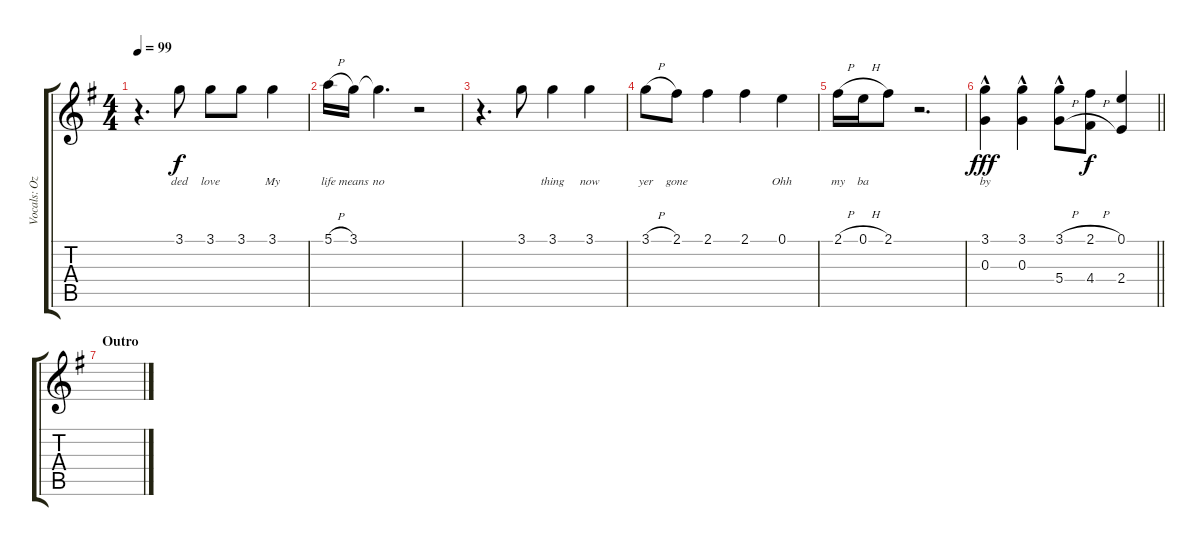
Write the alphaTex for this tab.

\track ("Vocals: Ozzy" "Vocals: Oz") {instrument lead2sawtooth}
\staff {score tabs}
\tuning (E4 B3 G3 D3 A2 E2) {hide}
\ts (4 4)
\tempo 99
\clef g2
\ks g
r.4{d ot 8vb dy f} 3.1.8{ot 8vb lyrics (0 "ded") lyrics (1 "") lyrics (2 "") lyrics (3 "") lyrics (4 "")} 3.1.8{ot 8vb lyrics (0 "love") lyrics (1 "") lyrics (2 "") lyrics (3 "") lyrics (4 "")} 3.1.8{ot 8vb lyrics (0 "") lyrics (1 "") lyrics (2 "") lyrics (3 "") lyrics (4 "")} 3.1.4{ot 8vb lyrics (0 "My") lyrics (1 "") lyrics (2 "") lyrics (3 "") lyrics (4 "")} |
5.1{h}.16{ot 8vb lyrics (0 "life") lyrics (1 "") lyrics (2 "") lyrics (3 "") lyrics (4 "")} 3.1.16{ot 8vb lyrics (0 "means") lyrics (1 "") lyrics (2 "") lyrics (3 "") lyrics (4 "")} 3.1{t}.4{d ot 8vb lyrics (0 "no") lyrics (1 "") lyrics (2 "") lyrics (3 "") lyrics (4 "")} r.2{ot 8vb} |
r.4{d ot 8vb} 3.1.8{ot 8vb lyrics (0 "") lyrics (1 "") lyrics (2 "") lyrics (3 "") lyrics (4 "")} 3.1.4{ot 8vb lyrics (0 "thing") lyrics (1 "") lyrics (2 "") lyrics (3 "") lyrics (4 "")} 3.1.4{ot 8vb lyrics (0 "now") lyrics (1 "") lyrics (2 "") lyrics (3 "") lyrics (4 "")} |
3.1{h}.8{ot 8vb lyrics (0 "yer") lyrics (1 "") lyrics (2 "") lyrics (3 "") lyrics (4 "")} 2.1.8{ot 8vb lyrics (0 "gone") lyrics (1 "") lyrics (2 "") lyrics (3 "") lyrics (4 "")} 2.1.4{ot 8vb lyrics (0 "") lyrics (1 "") lyrics (2 "") lyrics (3 "") lyrics (4 "")} 2.1.4{ot 8vb lyrics (0 "") lyrics (1 "") lyrics (2 "") lyrics (3 "") lyrics (4 "")} 0.1.4{ot 8vb lyrics (0 "Ohh") lyrics (1 "") lyrics (2 "") lyrics (3 "") lyrics (4 "")} |
2.1{h}.16{ot 8vb lyrics (0 "my") lyrics (1 "") lyrics (2 "") lyrics (3 "") lyrics (4 "")} 0.1{h}.16{ot 8vb lyrics (0 "ba") lyrics (1 "") lyrics (2 "") lyrics (3 "") lyrics (4 "")} 2.1.8{ot 8vb lyrics (0 "") lyrics (1 "") lyrics (2 "") lyrics (3 "") lyrics (4 "")} r.2{d ot 8vb} |
\barLineRight lightlight
(3.1 0.3{hac}).4{ot 8vb lyrics (0 "by") lyrics (1 "") lyrics (2 "") lyrics (3 "") lyrics (4 "") dy fff} (3.1 0.3{hac}).4{ot 8vb} (3.1{h} 5.4{h hac}).8{ot 8vb} (2.1{h} 4.4{h}).8{ot 8vb dy f} (0.1 2.4).4{ot 8vb} |
\section ("" "Outro")
